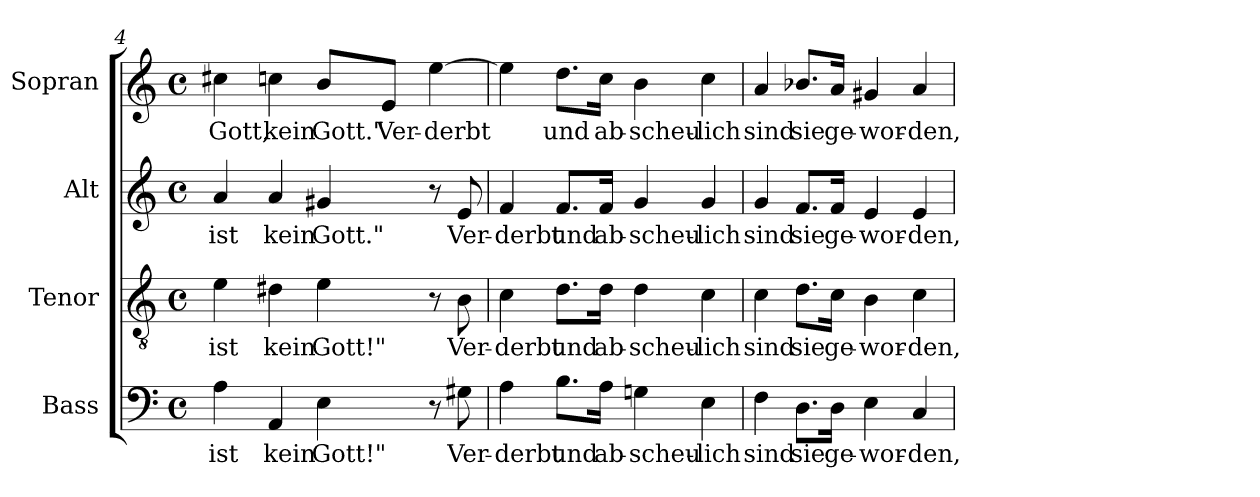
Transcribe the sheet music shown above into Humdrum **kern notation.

**kern	**text	**kern	**text	**kern	**text	**kern	**text
*part4	*part4	*part3	*part3	*part2	*part2	*part1	*part1
*staff4	*staff4	*staff3	*staff3	*staff2	*staff2	*staff1	*staff1
*I"Bass	*	*I"Tenor	*	*I"Alt	*	*I"Sopran	*
*I'B.	*	*I'T.	*	*I'A.	*	*I'S.	*
!!LO:LB:g=z
*clefF4	*	*clefGv2	*	*clefG2	*	*clefG2	*
*k[]	*	*k[]	*	*k[]	*	*k[]	*
*C:	*	*C:	*	*C:	*	*C:	*
*M4/4	*	*M4/4	*	*M4/4	*	*M4/4	*
*met(c)	*	*met(c)	*	*met(c)	*	*met(c)	*
=4	=4	=4	=4	=4	=4	=4	=4
!	!LO:LY:b	!	!LO:LY:b	!	!LO:LY:b	!	!LO:LY:b
4A\	ist	4e\	ist	4a/	ist	4cc#X\	Gott,
!	!LO:LY:b	!	!LO:LY:b	!	!LO:LY:b	!	!LO:LY:b
4AA/	kein	4d#X\	kein	4a/	kein	4ccn\	kein
!	!LO:LY:b	!	!LO:LY:b	!	!LO:LY:b	!	!LO:LY:b
4E\	Gott!"	4e\	Gott!"	4g#X/	Gott."	8b/L	Gott."
!	!	!	!	!	!	!	!LO:LY:b
.	.	.	.	.	.	8e/J	Ver-
!	!	!	!	!	!	!	!LO:LY:b
8r	.	8r	.	8r	.	[4ee\	-derbt
!	!LO:LY:b	!	!LO:LY:b	!	!LO:LY:b	!	!
8G#X\	Ver-	8B\	Ver-	8e/	Ver-	.	.
=5	=5	=5	=5	=5	=5	=5	=5
!	!LO:LY:b	!	!LO:LY:b	!	!LO:LY:b	!	!
4A\	-derbt	4c\	-derbt	4f/	-derbt	4ee\]	.
!	!LO:LY:b	!	!LO:LY:b	!	!LO:LY:b	!	!LO:LY:b
8.B\L	und	8.d\L	und	8.f/L	und	8.dd\L	und
!	!LO:LY:b	!	!LO:LY:b	!	!LO:LY:b	!	!LO:LY:b
16A\Jk	ab-	16d\Jk	ab-	16f/Jk	ab-	16cc\Jk	ab-
!	!LO:LY:b	!	!LO:LY:b	!	!LO:LY:b	!	!LO:LY:b
4Gn\	-scheu-	4d\	-scheu-	4g/	-scheu-	4b\	-scheu-
!	!LO:LY:b	!	!LO:LY:b	!	!LO:LY:b	!	!LO:LY:b
4E\	-lich	4c\	-lich	4g/	-lich	4cc\	-lich
=6	=6	=6	=6	=6	=6	=6	=6
!	!LO:LY:b	!	!LO:LY:b	!	!LO:LY:b	!	!LO:LY:b
4F\	sind	4c\	sind	4g/	sind	4a/	sind
!	!LO:LY:b	!	!LO:LY:b	!	!LO:LY:b	!	!LO:LY:b
8.D\L	sie	8.d\L	sie	8.f/L	sie	8.b-X/L	sie
!	!LO:LY:b	!	!LO:LY:b	!	!LO:LY:b	!	!LO:LY:b
16D\Jk	ge-	16c\Jk	ge-	16f/Jk	ge-	16a/Jk	ge-
!	!LO:LY:b	!	!LO:LY:b	!	!LO:LY:b	!	!LO:LY:b
4E\	-wor-	4B\	-wor-	4e/	-wor-	4g#X/	-wor-
!	!LO:LY:b	!	!LO:LY:b	!	!LO:LY:b	!	!LO:LY:b
4C/	-den,	4c\	-den,	4e/	-den,	4a/	-den,
=	=	=	=	=	=	=	=
*-	*-	*-	*-	*-	*-	*-	*-
